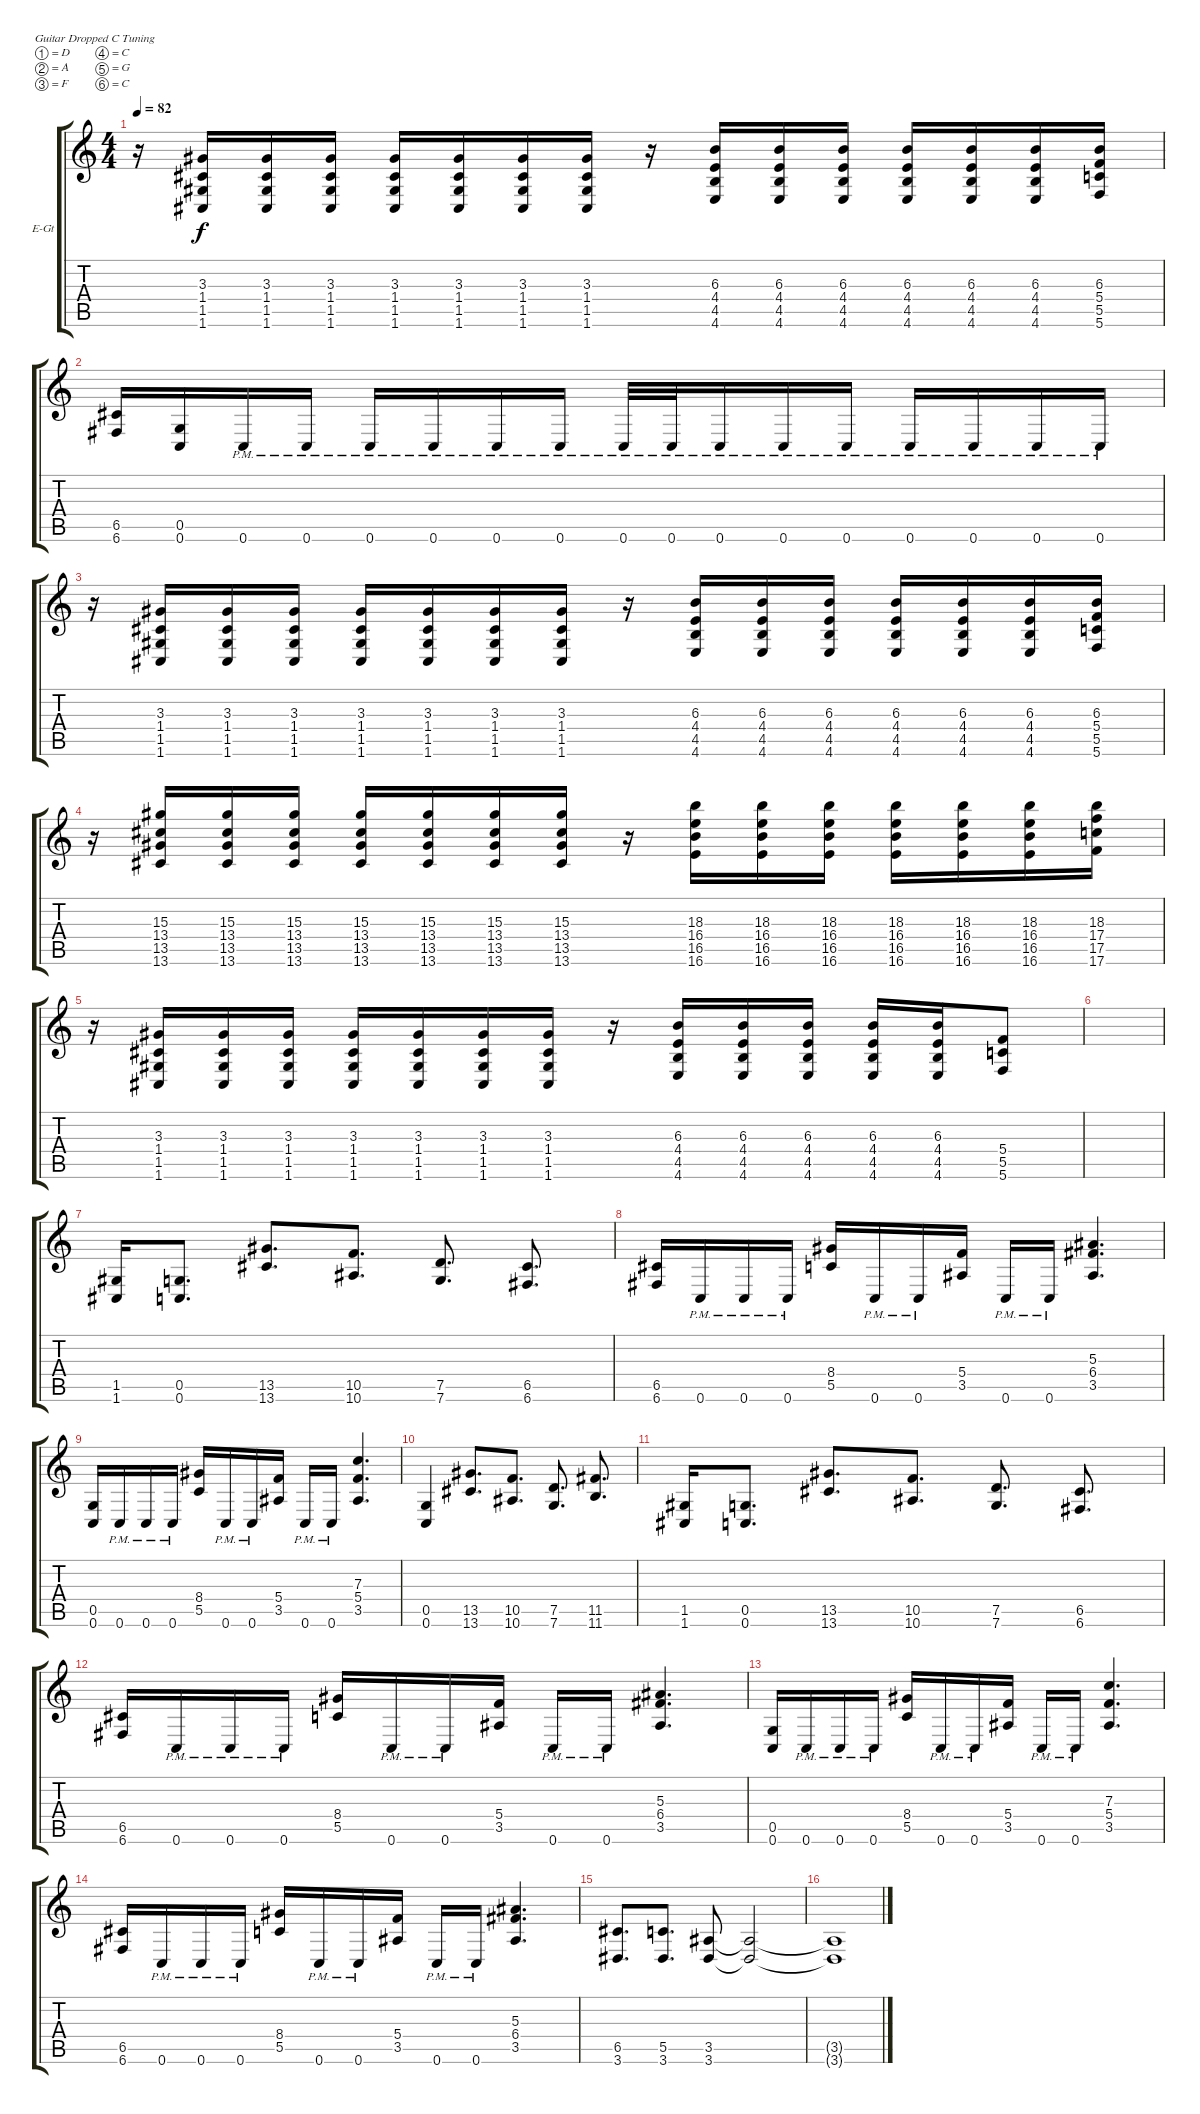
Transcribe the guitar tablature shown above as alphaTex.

\bracketExtendMode groupsimilarinstruments
\firstSystemTrackNameOrientation horizontal
\otherSystemsTrackNameOrientation horizontal
\track ("Adam - Lead" "E-Gt") {instrument distortionguitar}
\staff {score tabs}
\tuning (D4 A3 F3 C3 G2 C2)
\ts (4 4)
\tempo 82
\clef g2
\ks c
r.16{dy f} (1.6 1.5 1.4 3.3).16 (1.6 1.5 1.4 3.3).16 (1.6 1.5 1.4 3.3).16 (1.6 1.5 1.4 3.3).16 (1.6 1.5 1.4 3.3).16 (1.6 1.5 1.4 3.3).16 (1.6 1.5 1.4 3.3).16 r.16 (4.6 4.5 4.4 6.3).16 (4.6 4.5 4.4 6.3).16 (4.6 4.5 4.4 6.3).16 (4.6 4.5 4.4 6.3).16 (4.6 4.5 4.4 6.3).16 (4.6 4.5 4.4 6.3).16 (5.6 5.5 5.4 6.3).16 |
(6.6 6.5).16 (0.6 0.5).16 0.6{pm}.16 0.6{pm}.16 0.6{pm}.16 0.6{pm}.16 0.6{pm}.16 0.6{pm}.16 0.6{pm}.32 0.6{pm}.32 0.6{pm}.16 0.6{pm}.16 0.6{pm}.16 0.6{pm}.16 0.6{pm}.16 0.6{pm}.16 0.6{pm}.16 |
r.16 (1.6 1.5 1.4 3.3).16 (1.6 1.5 1.4 3.3).16 (1.6 1.5 1.4 3.3).16 (1.6 1.5 1.4 3.3).16 (1.6 1.5 1.4 3.3).16 (1.6 1.5 1.4 3.3).16 (1.6 1.5 1.4 3.3).16 r.16 (4.6 4.5 4.4 6.3).16 (4.6 4.5 4.4 6.3).16 (4.6 4.5 4.4 6.3).16 (4.6 4.5 4.4 6.3).16 (4.6 4.5 4.4 6.3).16 (4.6 4.5 4.4 6.3).16 (5.6 5.5 5.4 6.3).16 |
r.16 (13.6 13.5 13.4 15.3).16 (13.6 13.5 13.4 15.3).16 (13.6 13.5 13.4 15.3).16 (13.6 13.5 13.4 15.3).16 (13.6 13.5 13.4 15.3).16 (13.6 13.5 13.4 15.3).16 (13.6 13.5 13.4 15.3).16 r.16 (16.6 16.5 16.4 18.3).16 (16.6 16.5 16.4 18.3).16 (16.6 16.5 16.4 18.3).16 (16.6 16.5 16.4 18.3).16 (16.6 16.5 16.4 18.3).16 (16.6 16.5 16.4 18.3).16 (17.6 17.5 17.4 18.3).16 |
r.16 (1.6 1.5 1.4 3.3).16 (1.6 1.5 1.4 3.3).16 (1.6 1.5 1.4 3.3).16 (1.6 1.5 1.4 3.3).16 (1.6 1.5 1.4 3.3).16 (1.6 1.5 1.4 3.3).16 (1.6 1.5 1.4 3.3).16 r.16 (4.6 4.5 4.4 6.3).16 (4.6 4.5 4.4 6.3).16 (4.6 4.5 4.4 6.3).16 (4.6 4.5 4.4 6.3).16 (4.6 4.5 4.4 6.3).16 (5.6 5.5 5.4).8 |
|
(1.6 1.5).16 (0.6 0.5).8{d} (13.6 13.5).8{d} (10.6 10.5).8{d} (7.5 7.6).8{d} (6.6 6.5).8{d} |
(6.5 6.6).16 0.6{pm}.16 0.6{pm}.16 0.6{pm}.16 (5.5 8.4).16 0.6{pm}.16 0.6{pm}.16 (3.5 5.4).16 0.6{pm}.16 0.6{pm}.16 (3.5 6.4 5.3).4{d} |
(0.6 0.5).16 0.6{pm}.16 0.6{pm}.16 0.6{pm}.16 (5.5 8.4).16 0.6{pm}.16 0.6{pm}.16 (3.5 5.4).16 0.6{pm}.16 0.6{pm}.16 (3.5 5.4 7.3).4{d} |
(0.6 0.5).4 (13.6 13.5).8{d} (10.6 10.5).8{d} (7.6 7.5).8{d} (11.6 11.5).8{d} |
(1.6 1.5).16 (0.6 0.5).8{d} (13.6 13.5).8{d} (10.6 10.5).8{d} (7.5 7.6).8{d} (6.6 6.5).8{d} |
(6.5 6.6).16 0.6{pm}.16 0.6{pm}.16 0.6{pm}.16 (5.5 8.4).16 0.6{pm}.16 0.6{pm}.16 (3.5 5.4).16 0.6{pm}.16 0.6{pm}.16 (3.5 6.4 5.3).4{d} |
(0.6 0.5).16 0.6{pm}.16 0.6{pm}.16 0.6{pm}.16 (5.5 8.4).16 0.6{pm}.16 0.6{pm}.16 (3.5 5.4).16 0.6{pm}.16 0.6{pm}.16 (3.5 5.4 7.3).4{d} |
(6.5 6.6).16 0.6{pm}.16 0.6{pm}.16 0.6{pm}.16 (5.5 8.4).16 0.6{pm}.16 0.6{pm}.16 (3.5 5.4).16 0.6{pm}.16 0.6{pm}.16 (3.5 6.4 5.3).4{d} |
(3.6 6.5).8{d} (3.6 5.5).8{d} (3.6 3.5).8 (3.5{t} 3.6{t}).2 |
(3.5{t} 3.6{t}).1
